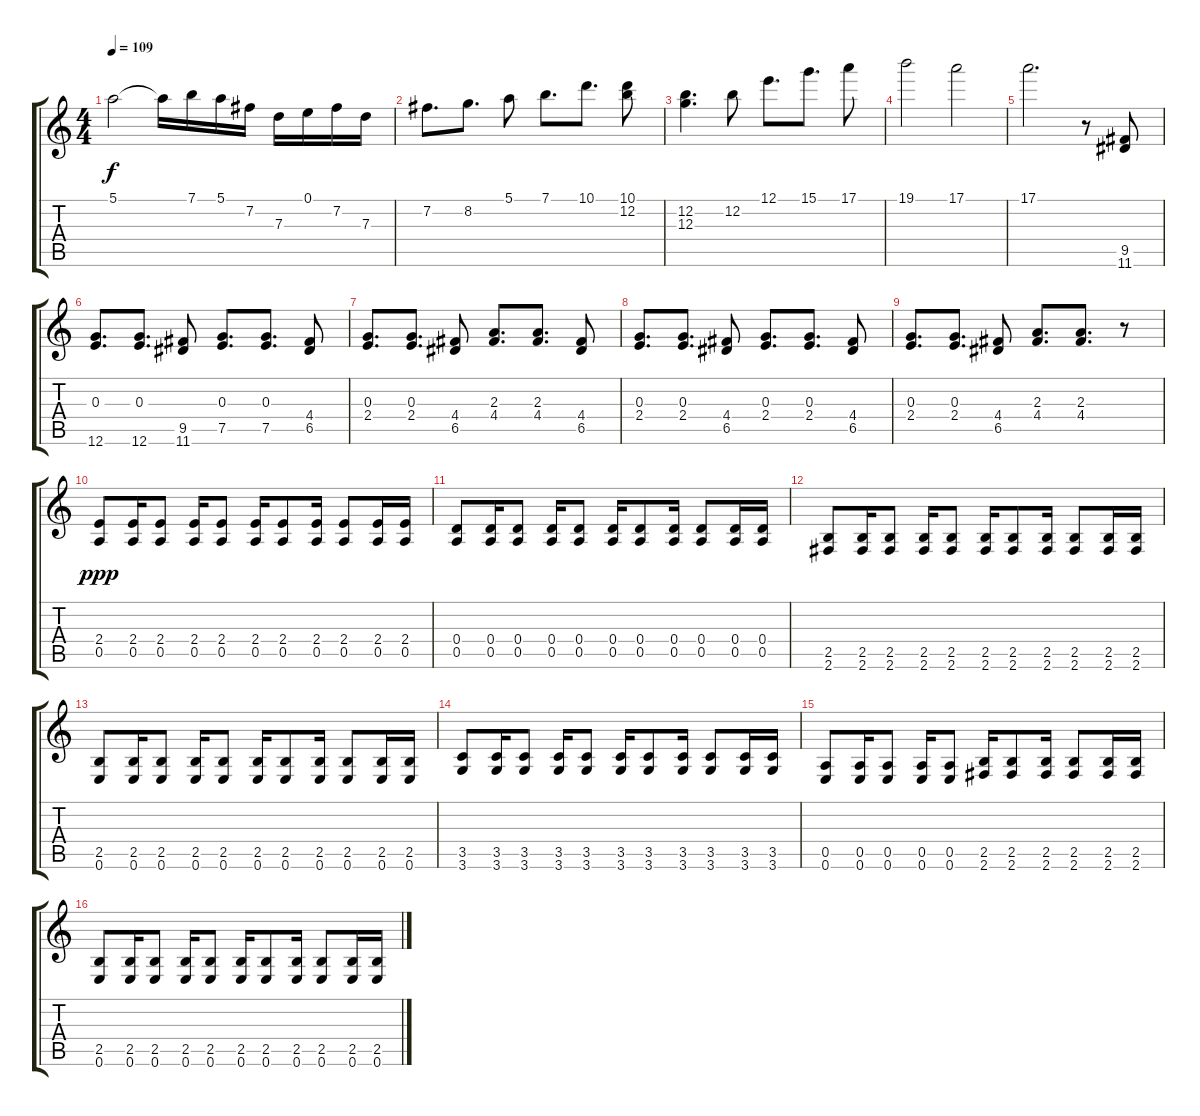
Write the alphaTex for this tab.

\track "" {instrument overdrivenguitar}
\staff {score tabs}
\tuning (E4 B3 G3 D3 A2 E2) {hide}
\ts (4 4)
\tempo 109
\clef g2
\ks c
5.1.2{dy f} 5.1{t}.16 7.1.16 5.1.16 7.2.16 7.3.16 0.1.16 7.2.16 7.3.16 |
7.2.8{d} 8.2.8{d} 5.1.8 7.1.8{d} 10.1.8{d} (10.1 12.2).8 |
(12.2 12.3).4{d} 12.2.8 12.1.8{d} 15.1.8{d} 17.1.8 |
19.1.2 17.1.2 |
17.1.2{d} r.8 (9.5 11.6).8 |
(0.3 12.6).8{d} (0.3 12.6).8{d} (9.5 11.6).8 (0.3 7.5).8{d} (0.3 7.5).8{d} (4.4 6.5).8 |
(0.3 2.4).8{d} (0.3 2.4).8{d} (4.4 6.5).8 (2.3 4.4).8{d} (2.3 4.4).8{d} (4.4 6.5).8 |
(0.3 2.4).8{d} (0.3 2.4).8{d} (4.4 6.5).8 (0.3 2.4).8{d} (0.3 2.4).8{d} (4.4 6.5).8 |
(0.3 2.4).8{d} (0.3 2.4).8{d} (4.4 6.5).8 (2.3 4.4).8{d} (2.3 4.4).8{d} r.8 |
(2.4 0.5).8{dy ppp} (2.4 0.5).16 (2.4 0.5).8 (2.4 0.5).16 (2.4 0.5).8 (2.4 0.5).16 (2.4 0.5).8 (2.4 0.5).16 (2.4 0.5).8 (2.4 0.5).16 (2.4 0.5).16 |
(0.4 0.5).8 (0.4 0.5).16 (0.4 0.5).8 (0.4 0.5).16 (0.4 0.5).8 (0.4 0.5).16 (0.4 0.5).8 (0.4 0.5).16 (0.4 0.5).8 (0.4 0.5).16 (0.4 0.5).16 |
(2.5 2.6).8 (2.5 2.6).16 (2.5 2.6).8 (2.5 2.6).16 (2.5 2.6).8 (2.5 2.6).16 (2.5 2.6).8 (2.5 2.6).16 (2.5 2.6).8 (2.5 2.6).16 (2.5 2.6).16 |
(2.5 0.6).8 (2.5 0.6).16 (2.5 0.6).8 (2.5 0.6).16 (2.5 0.6).8 (2.5 0.6).16 (2.5 0.6).8 (2.5 0.6).16 (2.5 0.6).8 (2.5 0.6).16 (2.5 0.6).16 |
(3.5 3.6).8 (3.5 3.6).16 (3.5 3.6).8 (3.5 3.6).16 (3.5 3.6).8 (3.5 3.6).16 (3.5 3.6).8 (3.5 3.6).16 (3.5 3.6).8 (3.5 3.6).16 (3.5 3.6).16 |
(0.5 0.6).8 (0.5 0.6).16 (0.5 0.6).8 (0.5 0.6).16 (0.5 0.6).8 (2.5 2.6).16 (2.5 2.6).8 (2.5 2.6).16 (2.5 2.6).8 (2.5 2.6).16 (2.5 2.6).16 |
(2.5 0.6).8 (2.5 0.6).16 (2.5 0.6).8 (2.5 0.6).16 (2.5 0.6).8 (2.5 0.6).16 (2.5 0.6).8 (2.5 0.6).16 (2.5 0.6).8 (2.5 0.6).16 (2.5 0.6).16
